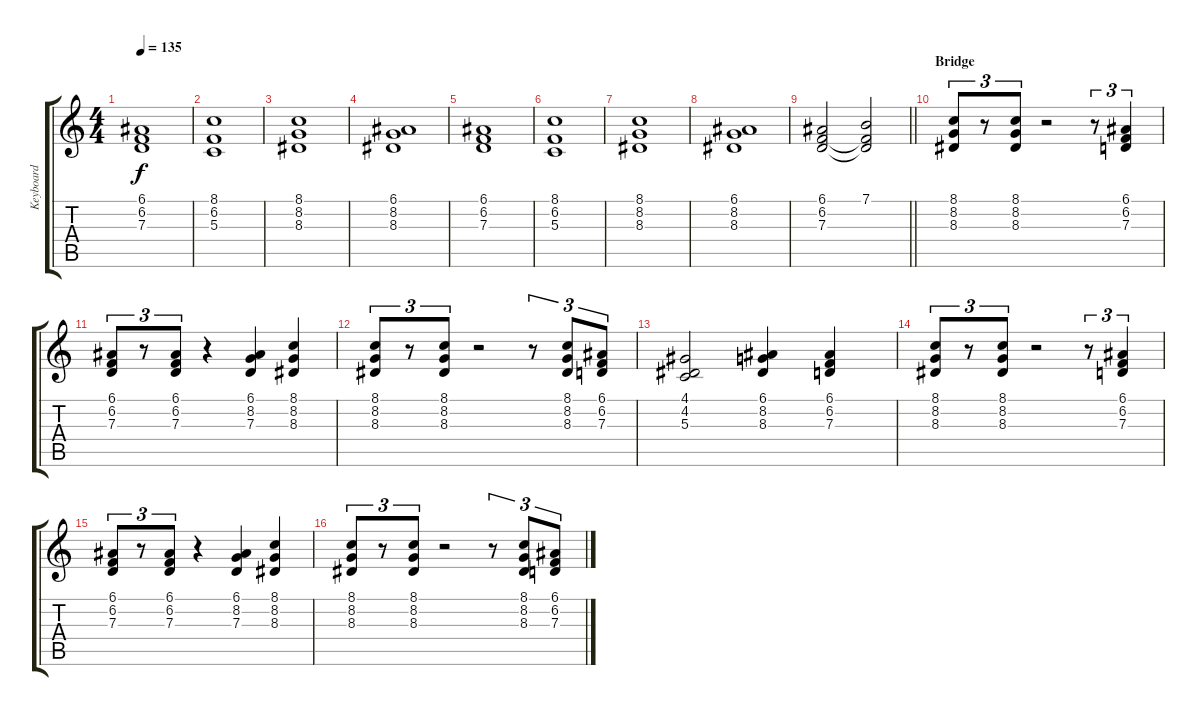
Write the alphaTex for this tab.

\track ("Keyboard" "Keyboard") {instrument stringensemble1}
\staff {score tabs}
\tuning (E4 B3 G3 D3 A2 E2) {hide}
\ts (4 4)
\tempo 135
\clef g2
\ks c
(6.1 6.2 7.3).1{dy f} |
(8.1 6.2 5.3).1 |
(8.1 8.2 8.3).1 |
(6.1 8.2 8.3).1 |
(6.1 6.2 7.3).1 |
(8.1 6.2 5.3).1 |
(8.1 8.2 8.3).1 |
(6.1 8.2 8.3).1 |
\barLineRight lightlight
(6.1 6.2 7.3).2 (7.1 6.2{t} 7.3{t}).2 |
\section ("" "Bridge")
(8.1 8.2 8.3).8{tu (3 2)} r.8{tu (3 2)} (8.1 8.2 8.3).8{tu (3 2)} r.2 r.8{tu (3 2)} (6.1 6.2 7.3).4{tu (3 2)} |
(6.1 6.2 7.3).8{tu (3 2)} r.8{tu (3 2)} (6.1 6.2 7.3).8{tu (3 2)} r.4 (6.1 8.2 7.3).4 (8.1 8.2 8.3).4 |
(8.1 8.2 8.3).8{tu (3 2)} r.8{tu (3 2)} (8.1 8.2 8.3).8{tu (3 2)} r.2 r.8{tu (3 2)} (8.1 8.2 8.3).8{tu (3 2)} (6.1 6.2 7.3).8{tu (3 2)} |
(4.1 4.2 5.3).2 (6.1 8.2 8.3).4 (6.1 6.2 7.3).4 |
(8.1 8.2 8.3).8{tu (3 2)} r.8{tu (3 2)} (8.1 8.2 8.3).8{tu (3 2)} r.2 r.8{tu (3 2)} (6.1 6.2 7.3).4{tu (3 2)} |
(6.1 6.2 7.3).8{tu (3 2)} r.8{tu (3 2)} (6.1 6.2 7.3).8{tu (3 2)} r.4 (6.1 8.2 7.3).4 (8.1 8.2 8.3).4 |
(8.1 8.2 8.3).8{tu (3 2)} r.8{tu (3 2)} (8.1 8.2 8.3).8{tu (3 2)} r.2 r.8{tu (3 2)} (8.1 8.2 8.3).8{tu (3 2)} (6.1 6.2 7.3).8{tu (3 2)}
